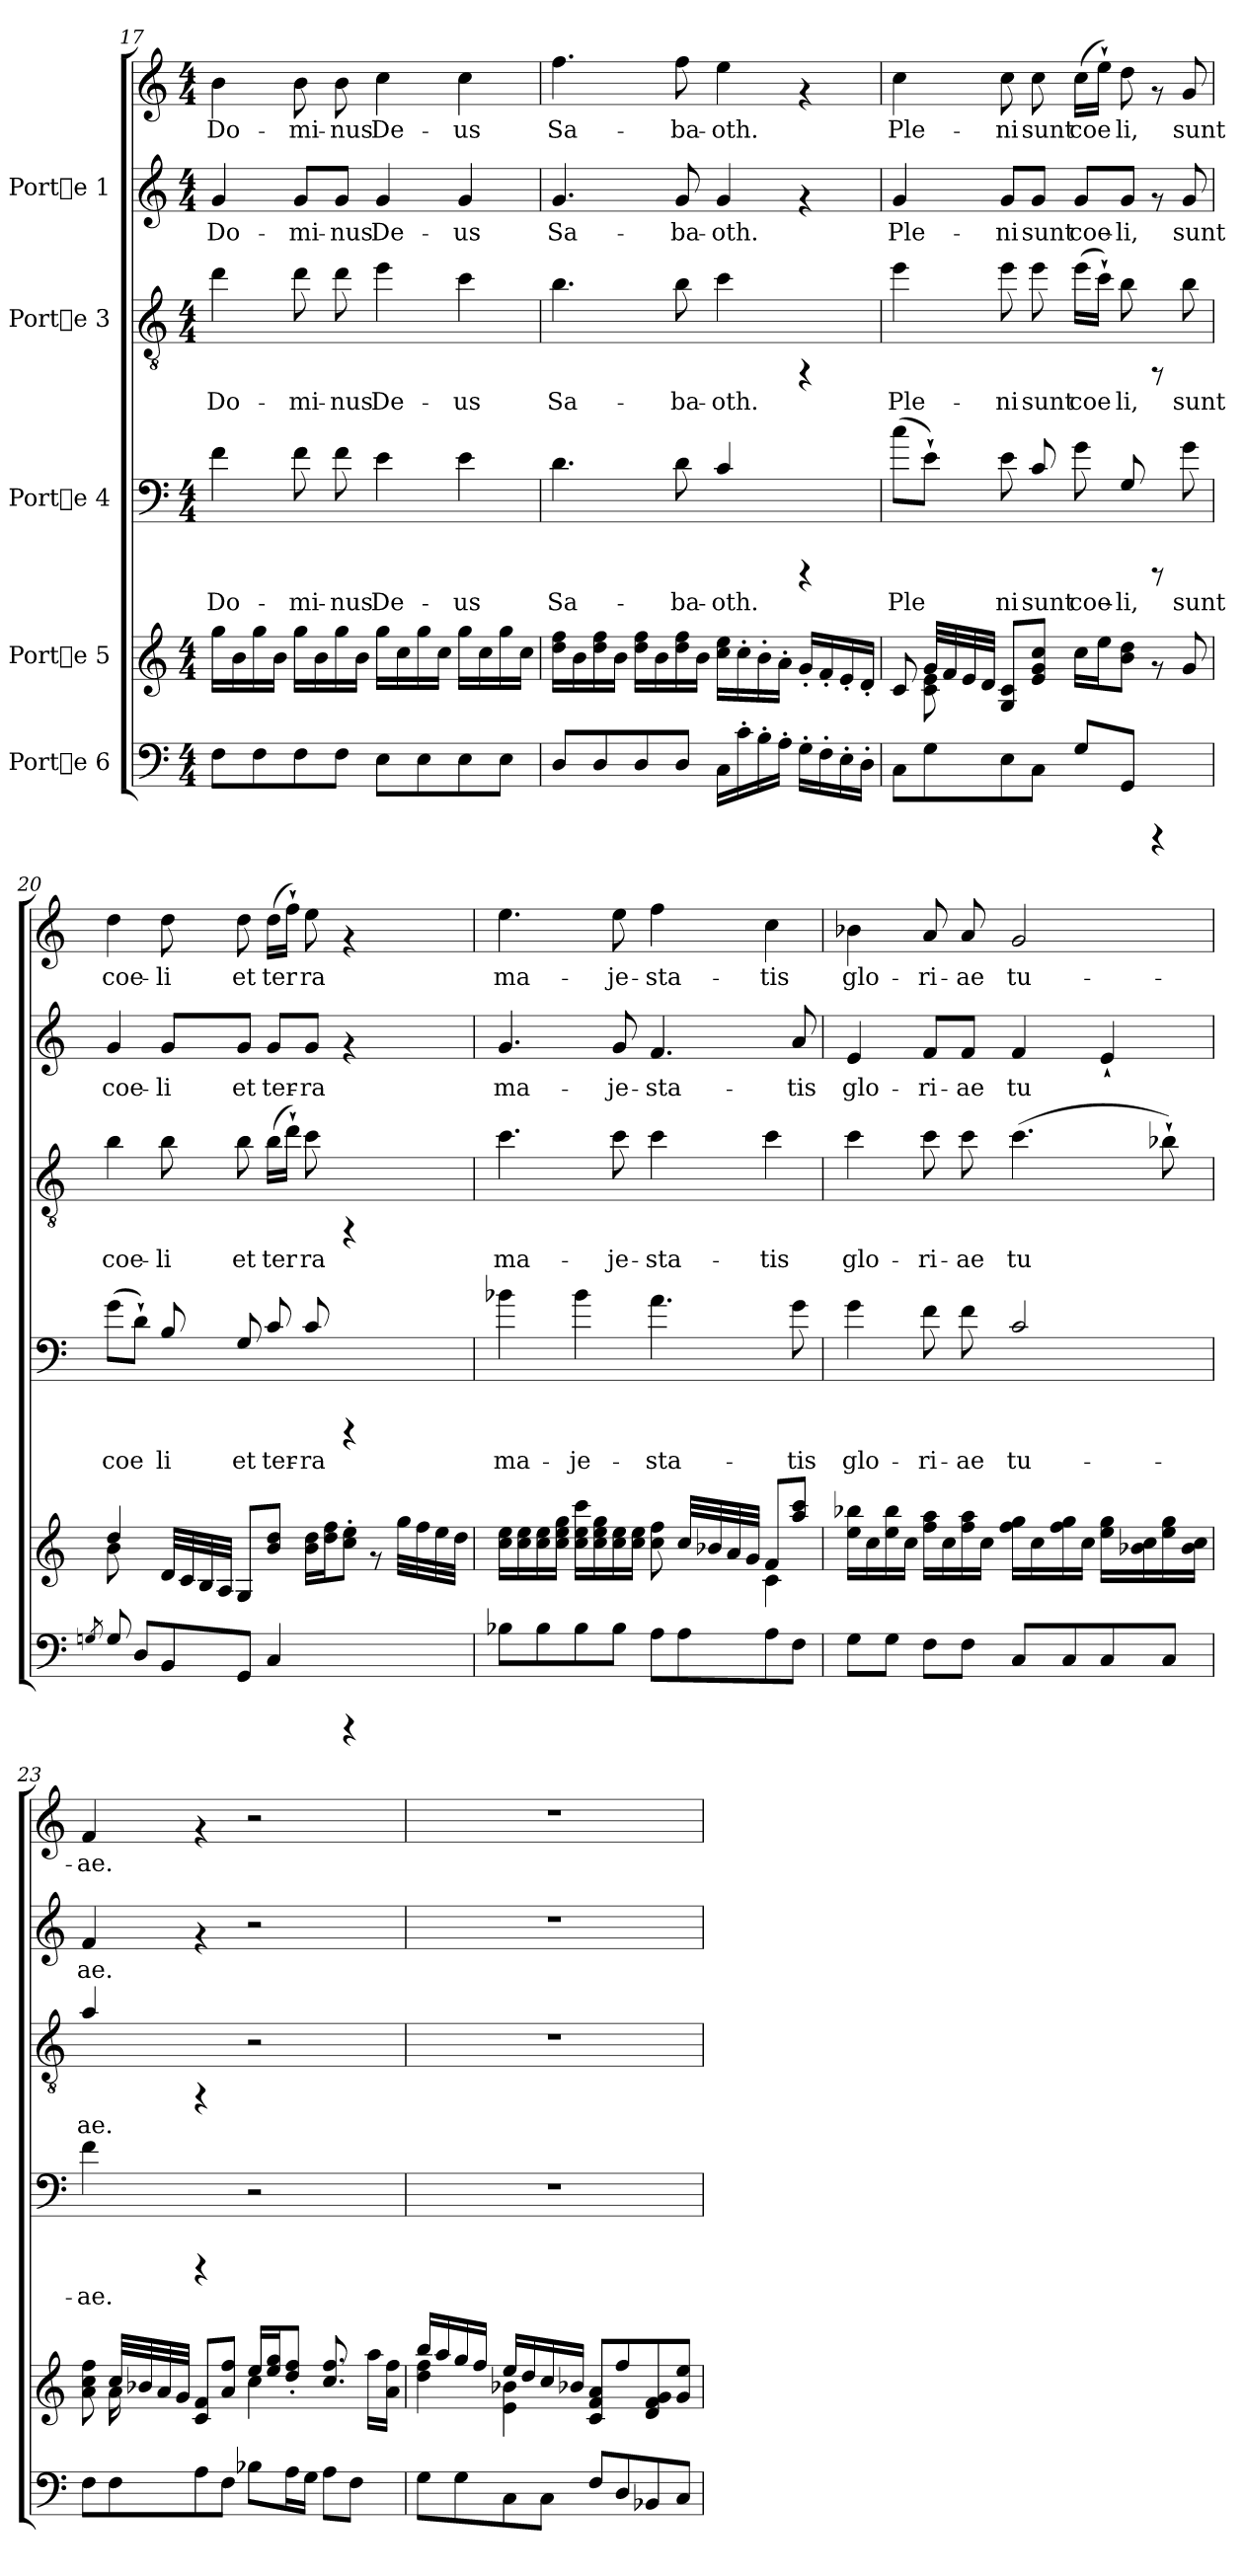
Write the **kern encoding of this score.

**kern	**kern	**kern	**text	**kern	**text	**kern	**text	**kern	**text
*part5	*part4	*part3	*part3	*part2	*part2	*part1	*part1	*part1	*part1
*staff6	*staff5	*staff4	*staff4	*staff3	*staff3	*staff2	*staff2	*staff1	*staff1
*I"Porte 6	*I"Porte 5	*I"Porte 4	*	*I"Porte 3	*	*I"Porte 1	*	*	*
!!LO:PB:g=z
*clefF4	*clefG2	*clefF4	*	*clefGv2	*	*clefG2	*	*clefG2	*
*	*	*ITrd7c12	*	*ITrd7c12	*	*	*	*	*
*M4/4	*M4/4	*M4/4	*	*M4/4	*	*M4/4	*	*M4/4	*
=17	=17	=17	=17	=17	=17	=17	=17	=17	=17
!	!	!	!LO:LY:b	!	!LO:LY:b	!	!LO:LY:b	!	!LO:LY:b
8F\L	16gg\L	4F\	Do-	4d\	Do-	4g/	Do-	4b\	Do-
.	16b\	.	.	.	.	.	.	.	.
8F\	16gg\	.	.	.	.	.	.	.	.
.	16b\J	.	.	.	.	.	.	.	.
!	!	!	!LO:LY:b	!	!LO:LY:b	!	!LO:LY:b	!	!LO:LY:b
8F\	16gg\L	8F\	-mi-	8d\	-mi-	8g/L	-mi-	8b\	-mi-
.	16b\	.	.	.	.	.	.	.	.
!	!	!	!LO:LY:b	!	!LO:LY:b	!	!LO:LY:b	!	!LO:LY:b
8F\J	16gg\	8F\	-nus	8d\	-nus	8g/J	-nus	8b\	-nus
.	16b\J	.	.	.	.	.	.	.	.
!	!	!	!LO:LY:b	!	!LO:LY:b	!	!LO:LY:b	!	!LO:LY:b
8E\L	16gg\L	4E\	De-	4e\	De-	4g/	De-	4cc\	De-
.	16cc\	.	.	.	.	.	.	.	.
8E\	16gg\	.	.	.	.	.	.	.	.
.	16cc\J	.	.	.	.	.	.	.	.
!	!	!	!LO:LY:b	!	!LO:LY:b	!	!LO:LY:b	!	!LO:LY:b
8E\	16gg\L	4E\	-us	4c\	-us	4g/	-us	4cc\	-us
.	16cc\	.	.	.	.	.	.	.	.
8E\J	16gg\	.	.	.	.	.	.	.	.
.	16cc\J	.	.	.	.	.	.	.	.
=18	=18	=18	=18	=18	=18	=18	=18	=18	=18
!	!	!	!LO:LY:b	!	!LO:LY:b	!	!LO:LY:b	!	!LO:LY:b
8D/L	16ff\ 16dd\L	4.D\	Sa-	4.B\	Sa-	4.g/	Sa-	4.ff\	Sa-
.	16b\	.	.	.	.	.	.	.	.
8D/	16ff\ 16dd\	.	.	.	.	.	.	.	.
.	16b\J	.	.	.	.	.	.	.	.
8D/	16ff\ 16dd\L	.	.	.	.	.	.	.	.
.	16b\	.	.	.	.	.	.	.	.
!	!	!	!LO:LY:b	!	!LO:LY:b	!	!LO:LY:b	!	!LO:LY:b
8D/J	16ff\ 16dd\	8D\	-ba-	8B\	-ba-	8g/	-ba-	8ff\	-ba-
.	16b\J	.	.	.	.	.	.	.	.
!	!	!	!LO:LY:b	!	!LO:LY:b	!	!LO:LY:b	!	!LO:LY:b
16C\L	16ee\ 16cc\L	4C/	-oth.	4c\	-oth.	4g/	-oth.	4ee\	-oth.
16c'>\	16cc'>\	.	.	.	.	.	.	.	.
16B'>\	16b'>\	.	.	.	.	.	.	.	.
16A'>\J	16a'>\J	.	.	.	.	.	.	.	.
16G'>\L	16g'</L	4rCCC	.	4rFF	.	4rf	.	4rf	.
16F'>\	16f'</	.	.	.	.	.	.	.	.
16E'>\	16e'</	.	.	.	.	.	.	.	.
16D'>\J	16d'</J	.	.	.	.	.	.	.	.
=19	=19	=19	=19	=19	=19	=19	=19	=19	=19
*	*^	*	*	*	*	*	*	*	*
!	!	!	!	!LO:LY:b	!	!LO:LY:b	!	!LO:LY:b	!	!LO:LY:b
8C\L	8c/	8ryy	(>8c\L	Ple-	4e\	Ple-	4g/	Ple-	4cc\	Ple-
!	!	!	!	!LO:LY:b	!	!	!	!	!	!
8G\	8e\ 8c\	32g/L	8E`>\J)	-	.	.	.	.	.	.
.	.	32f/	.	.	.	.	.	.	.	.
.	.	32e/	.	.	.	.	.	.	.	.
.	.	32d/J	.	.	.	.	.	.	.	.
!	!	!	!	!LO:LY:b	!	!LO:LY:b	!	!LO:LY:b	!	!LO:LY:b
8E\	8c/ 8G/L	2.ryy	8E\	ni	8e\	-ni	8g/L	-ni	8cc\	-ni
!	!	!	!	!LO:LY:b	!	!LO:LY:b	!	!LO:LY:b	!	!LO:LY:b
8C\J	8cc/ 8g/ 8e/J	.	8C/	sunt	8e\	sunt	8g/J	sunt	8cc\	sunt
!	!	!	!	!LO:LY:b	!	!LO:LY:b	!	!LO:LY:b	!	!LO:LY:b
8G/L	16cc\L	.	8G\	coe-	(>16e\L	coe-	8g/L	coe-	(>16cc\L	coe-
!	!	!	!	!	!	!LO:LY:b	!	!	!	!LO:LY:b
.	16ee\	.	.	.	16c`>\J)	-	.	.	16ee`>\J)	-
!	!	!	!	!LO:LY:b	!	!LO:LY:b	!	!LO:LY:b	!	!LO:LY:b
8GG/J	8dd\ 8b\J	.	8GG/	-li,	8B\	li,	8g/J	-li,	8dd\	li,
4rCCC	8rf	.	8rCCC	.	8rFF	.	8rf	.	8rf	.
!	!	!	!	!LO:LY:b	!	!LO:LY:b	!	!LO:LY:b	!	!LO:LY:b
.	8g/	.	8G\	sunt	8B\	sunt	8g/	sunt	8g/	sunt
=20	=20	=20	=20	=20	=20	=20	=20	=20	=20	=20
8qGn/	.	.	.	.	.	.	.	.	.	.
!	!	!	!	!LO:LY:b	!	!LO:LY:b	!	!LO:LY:b	!	!LO:LY:b
8G/	4dd/	8b\	(>8G\L	coe-	4B\	coe-	4g/	coe-	4dd\	coe-
!	!	!	!	!LO:LY:b	!	!	!	!	!	!
8D/L	.	1ryy	8D`>\J)	-	.	.	.	.	.	.
!	!	!	!	!LO:LY:b	!	!LO:LY:b	!	!LO:LY:b	!	!LO:LY:b
8BB/	32d/L	.	8BB/	li	8B\	-li	8g/L	-li	8dd\	-li
.	32c/	.	.	.	.	.	.	.	.	.
.	32B/	.	.	.	.	.	.	.	.	.
.	32A/J	.	.	.	.	.	.	.	.	.
!	!	!	!	!LO:LY:b	!	!LO:LY:b	!	!LO:LY:b	!	!LO:LY:b
8GG/J	8G/L	.	8GG/	et	8B\	et	8g/J	et	8dd\	et
!	!	!	!	!LO:LY:b	!	!LO:LY:b	!	!LO:LY:b	!	!LO:LY:b
4C/	8dd/ 8b/J	.	8C/	ter-	(>16B\L	ter-	8g/L	ter-	(>16dd\L	ter-
!	!	!	!	!	!	!LO:LY:b	!	!	!	!LO:LY:b
.	.	.	.	.	16d`>\J)	-	.	.	16ff`>\J)	-
!	!	!	!	!LO:LY:b	!	!LO:LY:b	!	!LO:LY:b	!	!LO:LY:b
.	16dd\ 16b\L	.	8C/	-ra	8c\	ra	8g/J	-ra	8ee\	ra
.	16ff\ 16dd\	.	.	.	.	.	.	.	.	.
4rCCC	8ee\'> 8cc\'>J	.	4rCCC	.	4rFF	.	4rf	.	4rf	.
.	8rf	.	.	.	.	.	.	.	.	.
8ryy	32gg\L	.	8ryy	.	8ryy	.	8ryy	.	8ryy	.
.	32ff\	.	.	.	.	.	.	.	.	.
.	32ee\	.	.	.	.	.	.	.	.	.
.	32dd\J	.	.	.	.	.	.	.	.	.
!!LO:LB:g=z
=21	=21	=21	=21	=21	=21	=21	=21	=21	=21	=21
!	!	!	!	!LO:LY:b	!	!LO:LY:b	!	!LO:LY:b	!	!LO:LY:b
8B-X\L	16ee\ 16cc\L	2.ryy	4B-X\	ma-	4.c\	ma-	4.g/	ma-	4.ee\	ma-
.	16ee\ 16cc\	.	.	.	.	.	.	.	.	.
8B-\	16ee\ 16cc\	.	.	.	.	.	.	.	.	.
.	16gg\ 16ee\ 16cc\J	.	.	.	.	.	.	.	.	.
!	!	!	!	!LO:LY:b	!	!	!	!	!	!
8B-\	16ccc\ 16ee\ 16cc\L	.	4B-\	-je-	.	.	.	.	.	.
.	16gg\ 16ee\ 16cc\	.	.	.	.	.	.	.	.	.
!	!	!	!	!	!	!LO:LY:b	!	!LO:LY:b	!	!LO:LY:b
8B-\J	16ee\ 16cc\	.	.	.	8c\	-je-	8g/	-je-	8ee\	-je-
.	16ee\ 16cc\J	.	.	.	.	.	.	.	.	.
!	!	!	!	!LO:LY:b	!	!LO:LY:b	!	!LO:LY:b	!	!LO:LY:b
8A\L	8ff\ 8cc\	.	4.A\	-sta-	4c\	-sta-	4.f/	-sta-	4ff\	-sta-
8A\	32cc/L	.	.	.	.	.	.	.	.	.
.	32b-X/	.	.	.	.	.	.	.	.	.
.	32a/	.	.	.	.	.	.	.	.	.
.	32g/J	.	.	.	.	.	.	.	.	.
!	!	!	!	!	!	!LO:LY:b	!	!	!	!LO:LY:b
8A\	4c\	8f/L	.	.	4c\	-tis	.	.	4cc\	-tis
!	!	!	!	!LO:LY:b	!	!	!	!LO:LY:b	!	!
8F\J	.	8ccc/ 8aa/J	8G\	-tis	.	.	8a/	-tis	.	.
=22	=22	=22	=22	=22	=22	=22	=22	=22	=22	=22
!	!	!	!	!LO:LY:b	!	!LO:LY:b	!	!LO:LY:b	!	!LO:LY:b
*	*v	*v	*	*	*	*	*	*	*	*
8G\L	16bb-X\ 16ee\L	4G\	glo-	4c\	glo-	4e/	-glo-	4b-X\	glo-
.	16cc\	.	.	.	.	.	.	.	.
8G\J	16bb-\ 16ee\	.	.	.	.	.	.	.	.
.	16cc\J	.	.	.	.	.	.	.	.
!	!	!	!LO:LY:b	!	!LO:LY:b	!	!LO:LY:b	!	!LO:LY:b
8F\L	16aa\ 16ff\L	8F\	-ri-	8c\	-ri-	8f/L	-ri-	8a/	-ri-
.	16cc\	.	.	.	.	.	.	.	.
!	!	!	!LO:LY:b	!	!LO:LY:b	!	!LO:LY:b	!	!LO:LY:b
8F\J	16aa\ 16ff\	8F\	-ae	8c\	-ae	8f/J	-ae	8a/	-ae
.	16cc\J	.	.	.	.	.	.	.	.
!	!	!	!LO:LY:b	!	!LO:LY:b	!	!LO:LY:b	!	!LO:LY:b
8C/L	16gg\ 16ff\L	2C/	tu-	(>4.c\	tu-	4f/	tu-	2g/	tu-
.	16cc\	.	.	.	.	.	.	.	.
8C/	16gg\ 16ff\	.	.	.	.	.	.	.	.
.	16cc\J	.	.	.	.	.	.	.	.
!	!	!	!	!	!	!	!LO:LY:b	!	!
8C/	16gg\ 16ee\L	.	.	.	.	4e`</	--	.	.
.	16cc\ 16b-X\	.	.	.	.	.	.	.	.
!	!	!	!	!	!LO:LY:b	!	!	!	!
8C/J	16gg\ 16ee\	.	.	8B-X`>\)	--	.	.	.	.
.	16cc\ 16b-\J	.	.	.	.	.	.	.	.
=23	=23	=23	=23	=23	=23	=23	=23	=23	=23
*	*^	*	*	*	*	*	*	*	*
!	!	!	!	!LO:LY:b	!	!LO:LY:b	!	!LO:LY:b	!	!LO:LY:b
8F\L	8ff\ 8cc\ 8a\	8ryy	4F\	-ae.	4A/	-ae.	4f/	ae.	4f/	-ae.
8F\	16a\	32cc/L	.	.	.	.	.	.	.	.
.	.	32b-X/	.	.	.	.	.	.	.	.
.	16ryy	32a/	.	.	.	.	.	.	.	.
.	.	32g/J	.	.	.	.	.	.	.	.
8A\	8f/ 8c/L	4ryy	4rCCC	.	4rFF	.	4rf	.	4rf	.
8F\J	8ff/ 8a/J	.	.	.	.	.	.	.	.	.
8B-X\L	4cc\	16ee/L	2r	.	2r	.	2r	.	2r	.
.	.	16gg/ 16ee/	.	.	.	.	.	.	.	.
16A\	.	8ff/'< 8dd/'<J	.	.	.	.	.	.	.	.
16G\J	.	.	.	.	.	.	.	.	.	.
8A\L	8.ff/ 8.cc/	4ryy	.	.	.	.	.	.	.	.
8F\J	.	.	.	.	.	.	.	.	.	.
.	16aa\L	.	.	.	.	.	.	.	.	.
16ryy	16ff\ 16a\J	16ryy	16ryy	.	16ryy	.	16ryy	.	16ryy	.
=24	=24	=24	=24	=24	=24	=24	=24	=24	=24	=24
8G\L	4ff\ 4dd\	16bb/L	1r	.	1r	.	1r	.	1r	.
.	.	16aa/	.	.	.	.	.	.	.	.
8G\	.	16gg/	.	.	.	.	.	.	.	.
.	.	16ff/J	.	.	.	.	.	.	.	.
8C\	4b-X\ 4e\	16ee/L	.	.	.	.	.	.	.	.
.	.	16dd/	.	.	.	.	.	.	.	.
8C\J	.	16cc/	.	.	.	.	.	.	.	.
.	.	16b-X/J	.	.	.	.	.	.	.	.
8F/L	8a/ 8f/ 8c/L	2ryy	.	.	.	.	.	.	.	.
8D/	8ff/	.	.	.	.	.	.	.	.	.
8BB-X/	8g/ 8f/ 8d/	.	.	.	.	.	.	.	.	.
8C/J	8ee/ 8g/J	.	.	.	.	.	.	.	.	.
*	*v	*v	*	*	*	*	*	*	*	*
=	=	=	=	=	=	=	=	=	=
*-	*-	*-	*-	*-	*-	*-	*-	*-	*-
